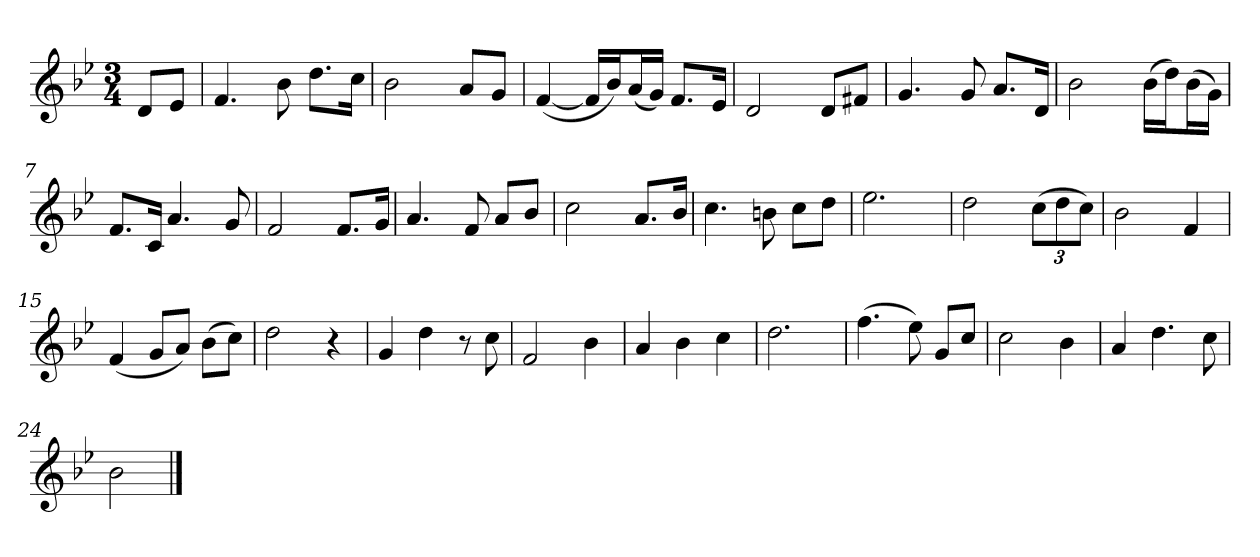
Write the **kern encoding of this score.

**kern
*part1
*staff1
*k[b-e-]
*M3/4
*MM120
=
8dL
8e-J
=1
4.f
8b-
8.ddL
16ccJk
=2
2b-
8aL
8gJ
=3
([4f
16fLL]
16b-J)
(16aL
16gJJ)
8.fL
16e-Jk
=4
2d
8dL
8f#XJ
=5
4.g
8g
8.aL
16dJk
=6
2b-
(16b-LL
16ddJ)
(16b-L
16gJJ)
=7
8.fL
16cJk
4.a
8g
=8
2f
8.fL
16gJk
=9
4.a
8f
8aL
8b-J
=10
2cc
8.aL
16b-Jk
=11
4.cc
8bn
8ccL
8ddJ
=12
2.ee-
=13
2dd
(12ccL
12dd
12ccJ)
=14
2b-
4f
=15
(4f
8gL
8aJ)
(8b-L
8ccJ)
=16
2dd
4r
=17
4g
4dd
8r
8cc
=18
2f
4b-
=19
4a
4b-
4cc
=20
2.dd
=21
(4.ff
8ee-)
8gL
8ccJ
=22
2cc
4b-
=23
4a
4.dd
8cc
=24
2b-
==
*-
